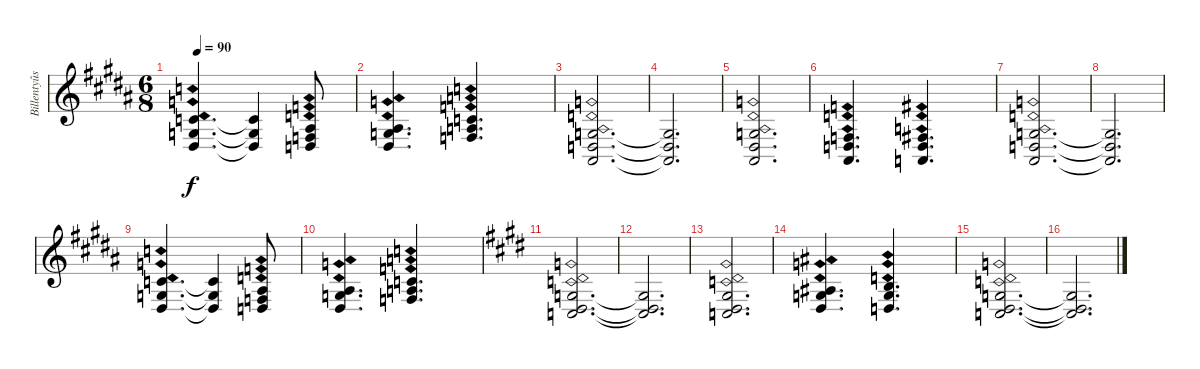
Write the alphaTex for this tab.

\track ("Billentyûs (Mats Olausson)" "Billentyûs") {instrument pad1newage}
\staff {score}
\tuning (E4 B3 G3 D3 A2 E2) {hide}
\ts (6 8)
\tempo 90
\clef g2
\ks b
(1.2{ph 12} 0.3{ph 12} 1.4{ph 12}).4{d dy f} (1.2{t} 0.3{t} 1.4{t}).4 (3.3{ph 12} 3.4{ph 12} 5.5{ph 12}).8 |
(3.3{ph 12} 5.4{ph 12} 6.5{ph 12}).4{d} (1.2{ph 12} 2.3{ph 12} 3.4{ph 12}).4{d} |
(0.3{ph 12} 0.4{ph 12} 1.5{ph 12}).2{d} |
(0.3{t} 0.4{t} 1.5{t}).2{d} |
(0.3{ph 12} 1.4{ph 12} 1.5{ph 12}).2{d} |
(3.4{ph 12} 5.5{ph 12} 6.6{ph 12}).4{d} (4.4{ph 12} 5.5{ph 12} 5.6{ph 12}).4{d} |
(0.3{ph 12} 0.4{ph 12} 1.5{ph 12}).2{d} |
(0.3{t} 0.4{t} 1.5{t}).2{d} |
(1.2{ph 12} 0.3{ph 12} 1.4{ph 12}).4{d} (1.2{t} 0.3{t} 1.4{t}).4 (3.3{ph 12} 3.4{ph 12} 5.5{ph 12}).8 |
(3.3{ph 12} 5.4{ph 12} 6.5{ph 12}).4{d} (1.2{ph 12} 2.3{ph 12} 3.4{ph 12}).4{d} |
\ks e
(0.3{ph 12} 1.4{ph 12} 3.5{ph 12}).2{d} |
(0.3{t} 1.4{t} 3.5{t}).2{d} |
(1.3{ph 12} 1.4{ph 12} 3.5{ph 12}).2{d} |
(3.3{ph 12} 5.4{ph 12} 6.5{ph 12}).4{d} (0.2{ph 12} 0.3{ph 12} 0.4{ph 12}).4{d} |
(0.3{ph 12} 1.4{ph 12} 3.5{ph 12}).2{d} |
(0.3{t} 1.4{t} 3.5{t}).2{d}
